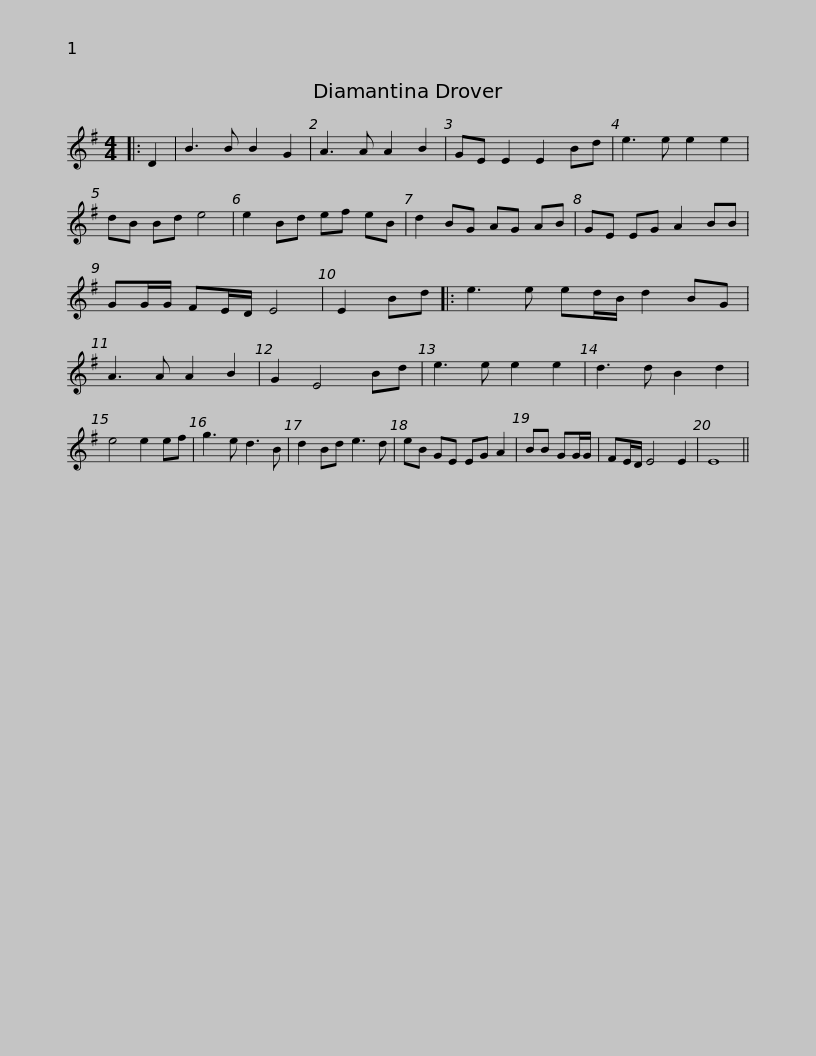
X:1
L:1/8
M:4/4
I:linebreak $
K:G
V:1 treble
V:1
|: D2 | B3 B B2 G2 | A3 A A2 B2 | GE E2 E2 Bd | e3 e e2 e2 | %5
 dB Bd e4 | e2 Bd ef eB | d2 BG AG AB |$ GE EG A2 BB | GG/G/ FE/D/ E4 | %10
 E2 Bd |: e3 e ed/B/ d2 BG | A3 A A2 B2 | G2 E4 Bd | e3 e e2 e2 | %15
 d3 d B2 d2 |$ e4 e2 ef | g3 e d3 B | d2 Bd e3 d | eB GE EG A2 | %20
 BB GG/G/ | FE/D/ E4 E2 | E8 || %23
